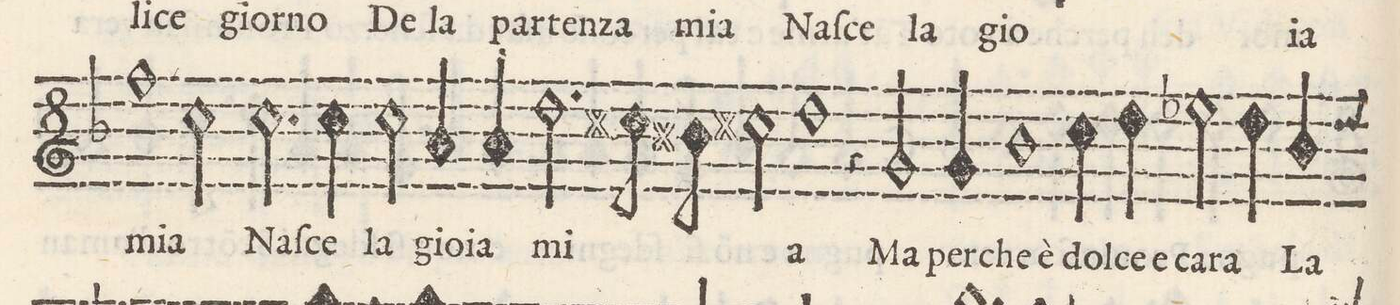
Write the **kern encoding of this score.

**kern	**text
*I"CANTO	*
*clefG2	*
*k[b-]	*
*met(C)	*
*M2/1	*
1ff	mi-
=16-	=16-
2cc\	-a
2.cc\	Naſ-
4cc\	-ce
2cc\	la
=17-	=17-
4a/	gio-
4a/	-ia
2.dd\	mi-
8cc#X\	.
8bn\	.
2cc#X\	.
=18-	=18-
1dd	-a
4r	.
2g/	Ma
4g/	per-
=19-	=19-
1b-y	-che è
4ccny\	dol-
4dd\	-ce e
2ee-X\	ca-
=20-	=20-
4dd\	-ra
4b-/	La
*custos:dd	*
*-	*-
